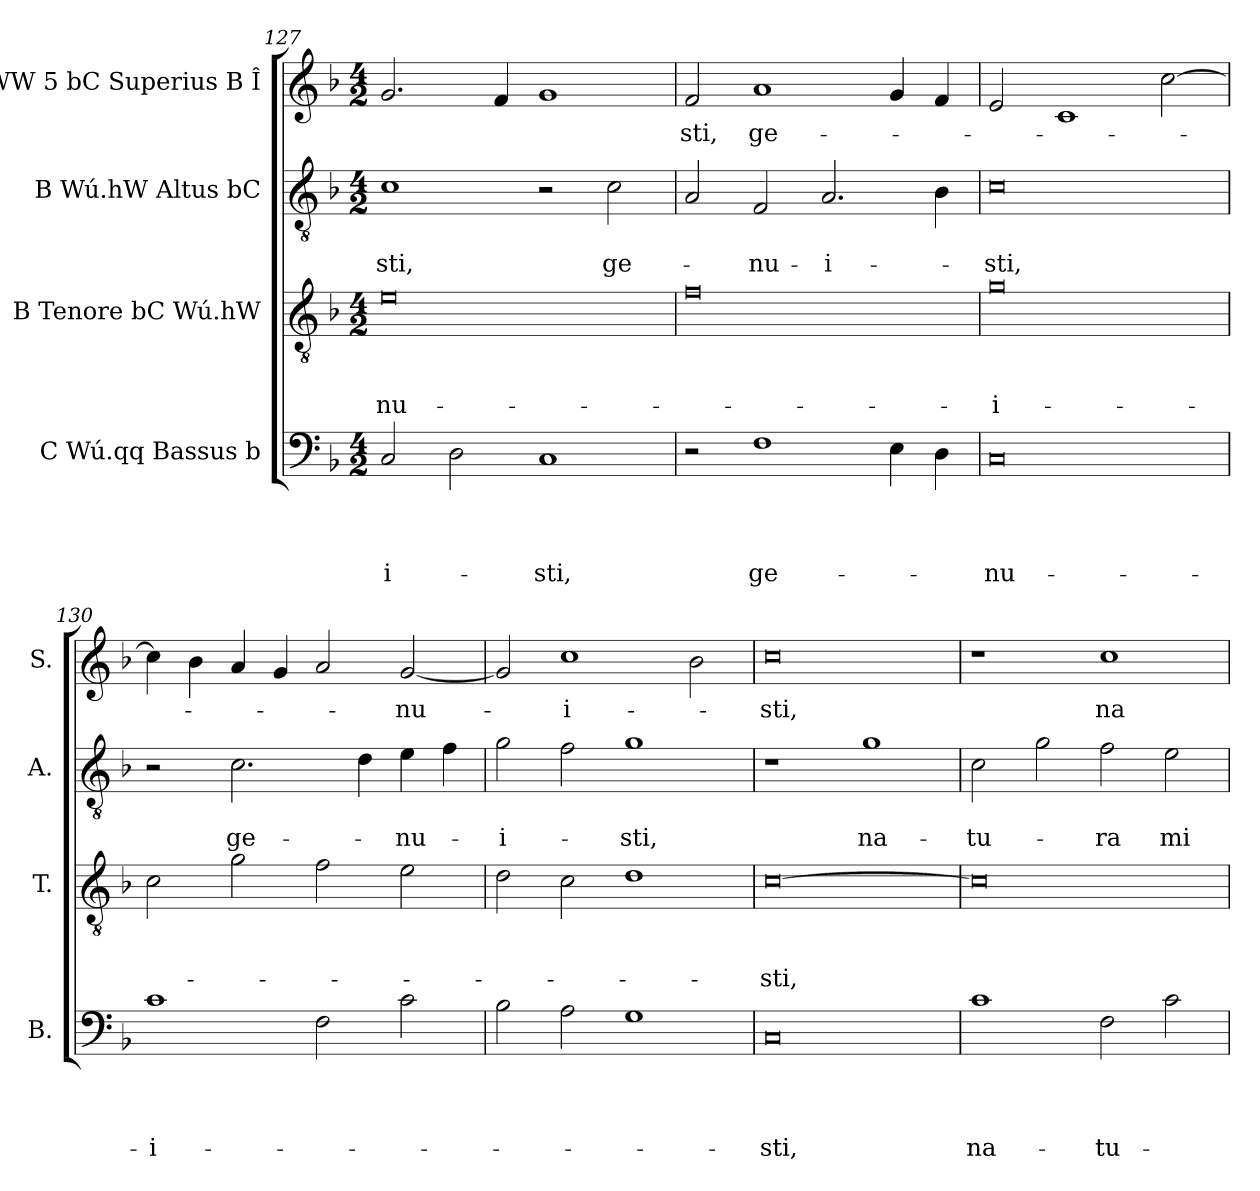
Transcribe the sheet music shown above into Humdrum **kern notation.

**kern	**text	**text	**text	**text	**kern	**text	**text	**text	**kern	**text	**text	**kern	**text
*part4	*part4	*part4	*part4	*part4	*part3	*part3	*part3	*part3	*part2	*part2	*part2	*part1	*part1
*staff4	*staff4	*staff4	*staff4	*staff4	*staff3	*staff3	*staff3	*staff3	*staff2	*staff2	*staff2	*staff1	*staff1
*I"C Wú.qq Bassus b	*	*	*	*	*I"B Tenore bC Wú.hW	*	*	*	*I"B Wú.hW Altus bC	*	*	*I"WW 5 bC Superius B Î	*
*I'B.	*	*	*	*	*I'T.	*	*	*	*I'A.	*	*	*I'S.	*
*clefF4	*	*	*	*	*clefGv2	*	*	*	*clefGv2	*	*	*clefG2	*
*k[b-]	*	*	*	*	*k[b-]	*	*	*	*k[b-]	*	*	*k[b-]	*
*F:	*	*	*	*	*F:	*	*	*	*F:	*	*	*F:	*
*M4/2	*	*	*	*	*M4/2	*	*	*	*M4/2	*	*	*M4/2	*
=127	=127	=127	=127	=127	=127	=127	=127	=127	=127	=127	=127	=127	=127
!	!	!	!	!LO:LY:b:rj	!	!	!	!LO:LY:b	!	!	!LO:LY:b	!	!
2C/	.	.	.	-i-	0e	.	.	-nu-	1c	.	-sti,	2.g/	.
2D\	.	.	.	.	.	.	.	.	.	.	.	.	.
.	.	.	.	.	.	.	.	.	.	.	.	4f/	.
!	!	!	!	!LO:LY:b	!	!	!	!	!	!	!	!	!
1C	.	.	.	-sti,	.	.	.	.	2r	.	.	1g	.
!	!	!	!	!	!	!	!	!	!	!	!LO:LY:b	!	!
.	.	.	.	.	.	.	.	.	2c\	.	ge-	.	.
=128	=128	=128	=128	=128	=128	=128	=128	=128	=128	=128	=128	=128	=128
!	!	!	!	!	!	!	!	!	!	!	!	!	!LO:LY:b
2r	.	.	.	.	0f	.	.	.	2A/	.	.	2f/	-sti,
!	!	!	!	!LO:LY:b	!	!	!	!	!	!	!LO:LY:b	!	!LO:LY:b
1F	.	.	.	ge-	.	.	.	.	2F/	.	-nu-	1a	ge-
!	!	!	!	!	!	!	!	!	!	!	!LO:LY:b:rj	!	!
.	.	.	.	.	.	.	.	.	2.A/	.	-i-	.	.
4E\	.	.	.	.	.	.	.	.	.	.	.	4g/	.
4D\	.	.	.	.	.	.	.	.	4B-\	.	.	4f/	.
=129	=129	=129	=129	=129	=129	=129	=129	=129	=129	=129	=129	=129	=129
!	!	!	!	!LO:LY:b	!	!	!	!LO:LY:b:rj	!	!	!LO:LY:b	!	!
0C	.	.	.	-nu-	0g	.	.	-i-	0c	.	-sti,	2e/	.
.	.	.	.	.	.	.	.	.	.	.	.	1c	.
.	.	.	.	.	.	.	.	.	.	.	.	[<2cc\	.
!!LO:LB:g=z
=130	=130	=130	=130	=130	=130	=130	=130	=130	=130	=130	=130	=130	=130
!	!	!	!	!LO:LY:b:rj	!	!	!	!	!	!	!	!	!
1c	.	.	.	-i-	2c\	.	.	.	2r	.	.	4cc\]	.
.	.	.	.	.	.	.	.	.	.	.	.	4b-\	.
!	!	!	!	!	!	!	!	!	!	!	!LO:LY:b	!	!
.	.	.	.	.	2g\	.	.	.	2.c\	.	ge-	4a/	.
.	.	.	.	.	.	.	.	.	.	.	.	4g/	.
2F\	.	.	.	.	2f\	.	.	.	.	.	.	2a/	.
.	.	.	.	.	.	.	.	.	4d\	.	.	.	.
!	!	!	!	!	!	!	!	!	!	!	!LO:LY:b	!	!LO:LY:b
2c\	.	.	.	.	2e\	.	.	.	4e\	.	-nu-	[<2g/	-nu-
.	.	.	.	.	.	.	.	.	4f\	.	.	.	.
=131	=131	=131	=131	=131	=131	=131	=131	=131	=131	=131	=131	=131	=131
!	!	!	!	!	!	!	!	!	!	!	!LO:LY:b:rj	!	!
2B-\	.	.	.	.	2d\	.	.	.	2g\	.	-i-	2g/]	.
!	!	!	!	!	!	!	!	!	!	!	!	!	!LO:LY:b:rj
2A\	.	.	.	.	2c\	.	.	.	2f\	.	.	1cc	-i-
!	!	!	!	!	!	!	!	!	!	!	!LO:LY:b	!	!
1G	.	.	.	.	1d	.	.	.	1g	.	-sti,	.	.
.	.	.	.	.	.	.	.	.	.	.	.	2b-\	.
=132	=132	=132	=132	=132	=132	=132	=132	=132	=132	=132	=132	=132	=132
!	!	!	!	!LO:LY:b	!	!	!	!LO:LY:b	!	!	!	!	!LO:LY:b
0C	.	.	.	-sti,	[>0c	.	.	-sti,	1r	.	.	0cc	-sti,
!	!	!	!	!	!	!	!	!	!	!	!LO:LY:b	!	!
.	.	.	.	.	.	.	.	.	1g	.	na-	.	.
=133	=133	=133	=133	=133	=133	=133	=133	=133	=133	=133	=133	=133	=133
!	!	!	!	!LO:LY:b	!	!	!	!	!	!	!LO:LY:b	!	!
1c	.	.	.	na-	0c]	.	.	.	2c\	.	-tu-	1r	.
.	.	.	.	.	.	.	.	.	2g\	.	.	.	.
!	!	!	!	!LO:LY:b	!	!	!	!	!	!	!LO:LY:b	!	!LO:LY:b
2F\	.	.	.	-tu-	.	.	.	.	2f\	.	-ra	1cc	na-
!	!	!	!	!	!	!	!	!	!	!	!LO:LY:b	!	!
2c\	.	.	.	.	.	.	.	.	2e\	.	mi-	.	.
=	=	=	=	=	=	=	=	=	=	=	=	=	=
*-	*-	*-	*-	*-	*-	*-	*-	*-	*-	*-	*-	*-	*-
